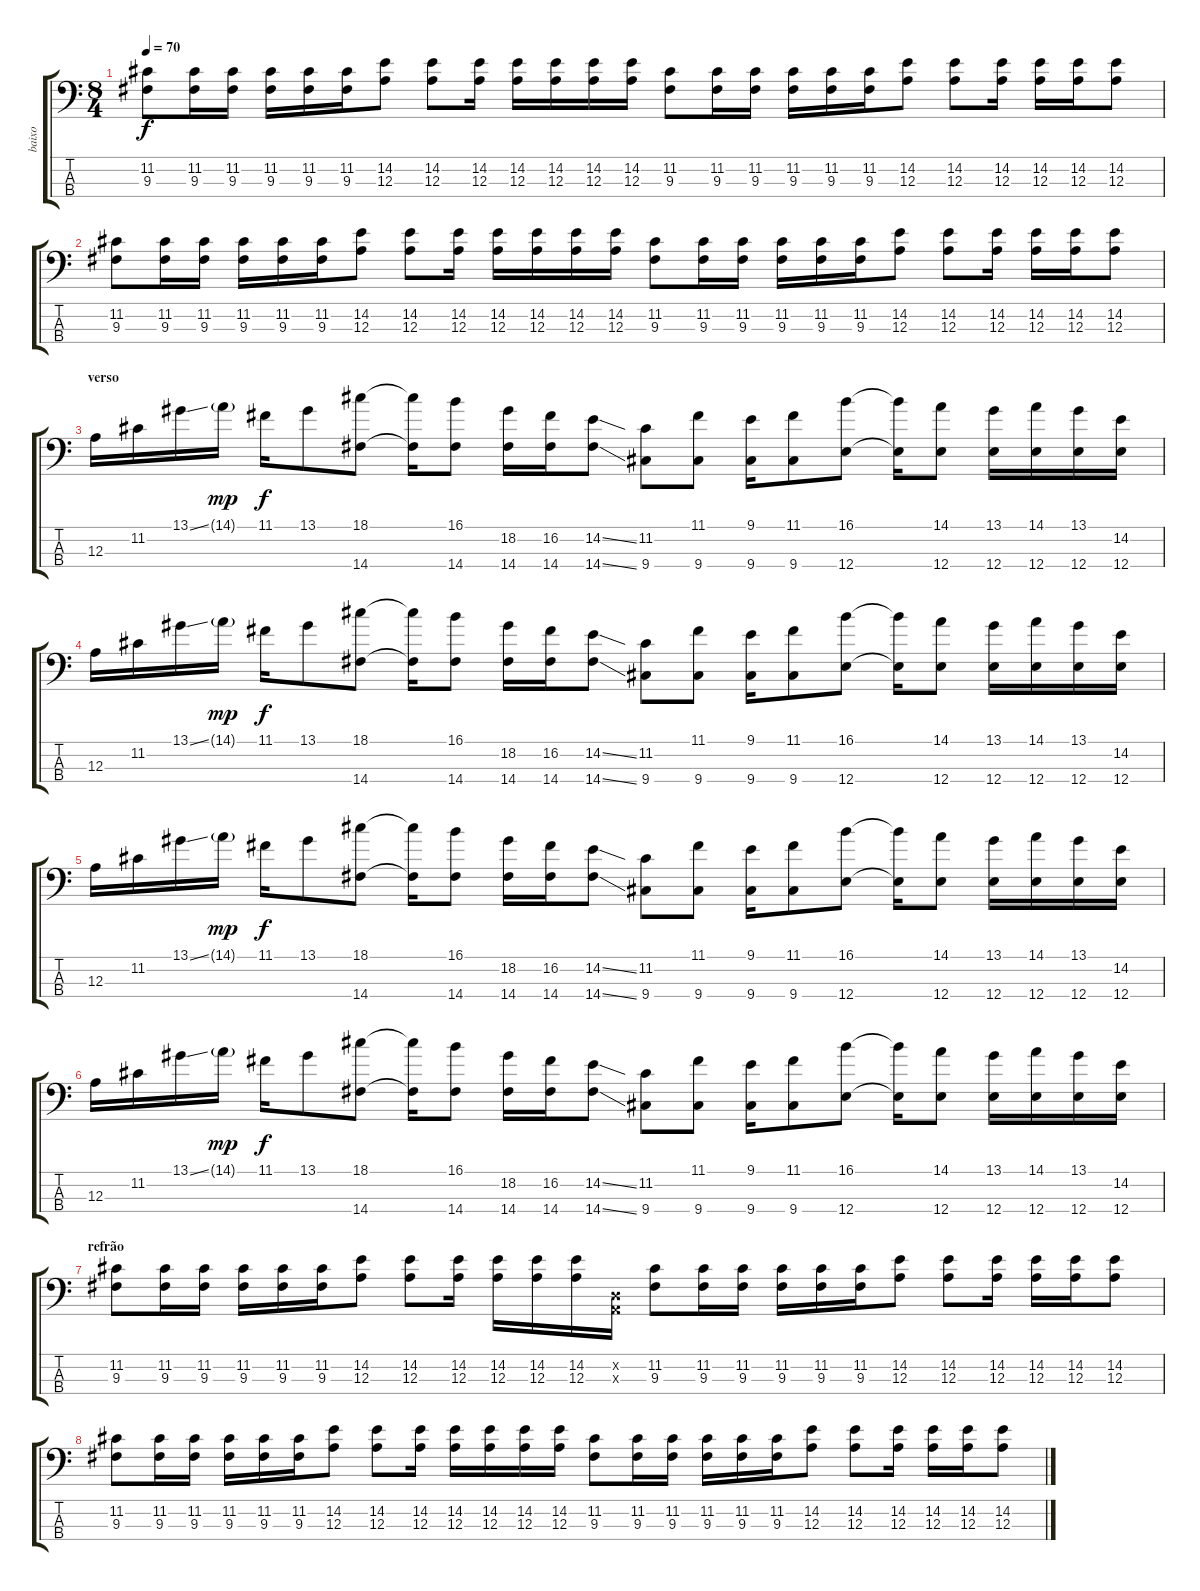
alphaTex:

\track ("baixo" "baixo") {instrument electricbassfinger}
\staff {score tabs}
\tuning (G2 D2 A1 E1) {hide}
\ts (8 4)
\tempo 70
\clef f4
\ks c
(11.2 9.3).8{dy f} (11.2 9.3).16 (11.2 9.3).16 (11.2 9.3).16 (11.2 9.3).16 (11.2 9.3).16 (14.2 12.3).8 (14.2 12.3).8 (14.2 12.3).16 (14.2 12.3).16 (14.2 12.3).16 (14.2 12.3).16 (14.2 12.3).16 (11.2 9.3).8 (11.2 9.3).16 (11.2 9.3).16 (11.2 9.3).16 (11.2 9.3).16 (11.2 9.3).16 (14.2 12.3).8 (14.2 12.3).8 (14.2 12.3).16 (14.2 12.3).16 (14.2 12.3).16 (14.2 12.3).8 |
(11.2 9.3).8 (11.2 9.3).16 (11.2 9.3).16 (11.2 9.3).16 (11.2 9.3).16 (11.2 9.3).16 (14.2 12.3).8 (14.2 12.3).8 (14.2 12.3).16 (14.2 12.3).16 (14.2 12.3).16 (14.2 12.3).16 (14.2 12.3).16 (11.2 9.3).8 (11.2 9.3).16 (11.2 9.3).16 (11.2 9.3).16 (11.2 9.3).16 (11.2 9.3).16 (14.2 12.3).8 (14.2 12.3).8 (14.2 12.3).16 (14.2 12.3).16 (14.2 12.3).16 (14.2 12.3).8 |
\section ("" "verso")
12.3.16 11.2.16 13.1{ss}.16 14.1{g}.16{dy mp} 11.1.16{dy f} 13.1.8 (18.1 14.4).8 (18.1{t} 14.4{t}).16 (16.1 14.4).8 (18.2 14.4).16 (16.2 14.4).16 (14.2{ss} 14.4{ss}).8 (11.2 9.4).8 (11.1 9.4).8 (9.1 9.4).16 (11.1 9.4).8 (16.1 12.4).8 (16.1{t} 12.4{t}).16 (14.1 12.4).8 (13.1 12.4).16 (14.1 12.4).16 (13.1 12.4).16 (14.2 12.4).16 |
12.3.16 11.2.16 13.1{ss}.16 14.1{g}.16{dy mp} 11.1.16{dy f} 13.1.8 (18.1 14.4).8 (18.1{t} 14.4{t}).16 (16.1 14.4).8 (18.2 14.4).16 (16.2 14.4).16 (14.2{ss} 14.4{ss}).8 (11.2 9.4).8 (11.1 9.4).8 (9.1 9.4).16 (11.1 9.4).8 (16.1 12.4).8 (16.1{t} 12.4{t}).16 (14.1 12.4).8 (13.1 12.4).16 (14.1 12.4).16 (13.1 12.4).16 (14.2 12.4).16 |
12.3.16 11.2.16 13.1{ss}.16 14.1{g}.16{dy mp} 11.1.16{dy f} 13.1.8 (18.1 14.4).8 (18.1{t} 14.4{t}).16 (16.1 14.4).8 (18.2 14.4).16 (16.2 14.4).16 (14.2{ss} 14.4{ss}).8 (11.2 9.4).8 (11.1 9.4).8 (9.1 9.4).16 (11.1 9.4).8 (16.1 12.4).8 (16.1{t} 12.4{t}).16 (14.1 12.4).8 (13.1 12.4).16 (14.1 12.4).16 (13.1 12.4).16 (14.2 12.4).16 |
12.3.16 11.2.16 13.1{ss}.16 14.1{g}.16{dy mp} 11.1.16{dy f} 13.1.8 (18.1 14.4).8 (18.1{t} 14.4{t}).16 (16.1 14.4).8 (18.2 14.4).16 (16.2 14.4).16 (14.2{ss} 14.4{ss}).8 (11.2 9.4).8 (11.1 9.4).8 (9.1 9.4).16 (11.1 9.4).8 (16.1 12.4).8 (16.1{t} 12.4{t}).16 (14.1 12.4).8 (13.1 12.4).16 (14.1 12.4).16 (13.1 12.4).16 (14.2 12.4).16 |
\section ("" "refrão")
(11.2 9.3).8 (11.2 9.3).16 (11.2 9.3).16 (11.2 9.3).16 (11.2 9.3).16 (11.2 9.3).16 (14.2 12.3).8 (14.2 12.3).8 (14.2 12.3).16 (14.2 12.3).16 (14.2 12.3).16 (14.2 12.3).16 (0.2{x} 0.3{x}).16 (11.2 9.3).8 (11.2 9.3).16 (11.2 9.3).16 (11.2 9.3).16 (11.2 9.3).16 (11.2 9.3).16 (14.2 12.3).8 (14.2 12.3).8 (14.2 12.3).16 (14.2 12.3).16 (14.2 12.3).16 (14.2 12.3).8 |
(11.2 9.3).8 (11.2 9.3).16 (11.2 9.3).16 (11.2 9.3).16 (11.2 9.3).16 (11.2 9.3).16 (14.2 12.3).8 (14.2 12.3).8 (14.2 12.3).16 (14.2 12.3).16 (14.2 12.3).16 (14.2 12.3).16 (14.2 12.3).16 (11.2 9.3).8 (11.2 9.3).16 (11.2 9.3).16 (11.2 9.3).16 (11.2 9.3).16 (11.2 9.3).16 (14.2 12.3).8 (14.2 12.3).8 (14.2 12.3).16 (14.2 12.3).16 (14.2 12.3).16 (14.2 12.3).8
